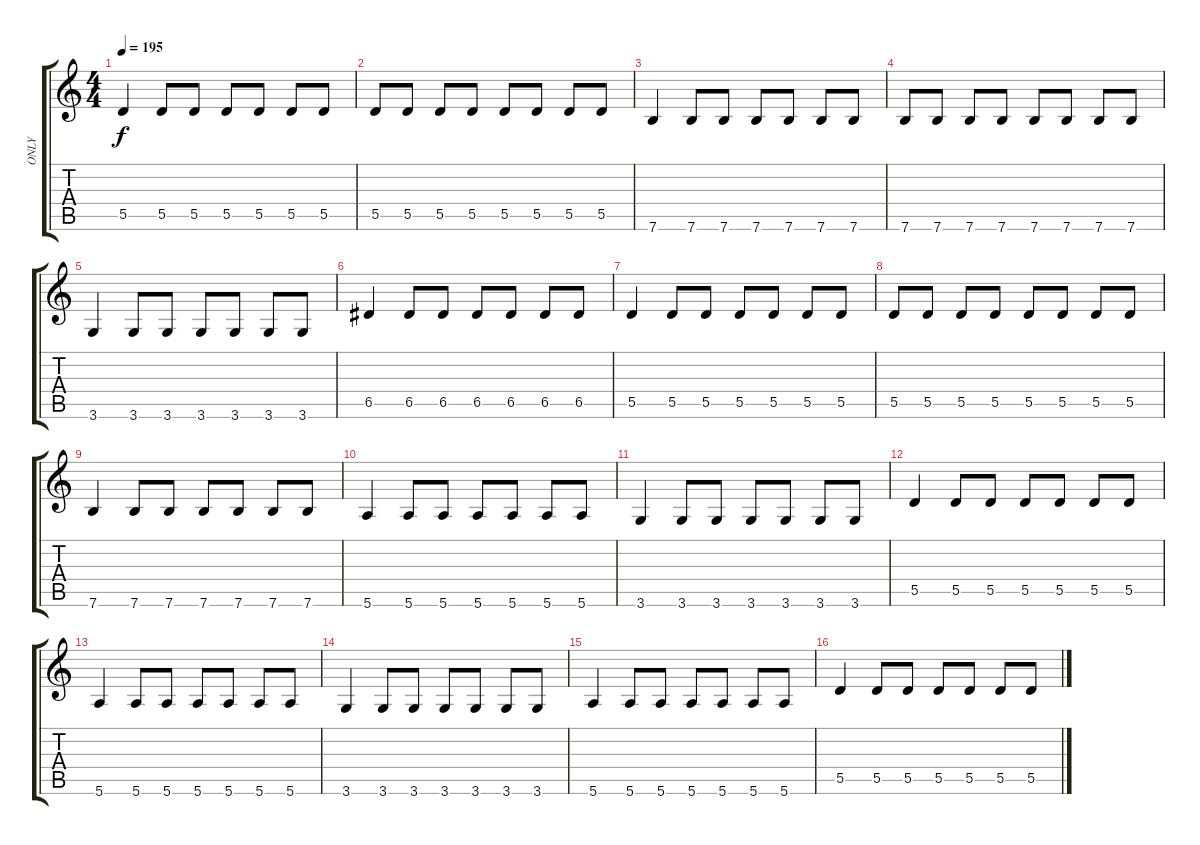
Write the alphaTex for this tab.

\track ("ONLY" "ONLY") {instrument electricbasspick}
\staff {score tabs}
\tuning (E4 B3 G3 D3 A2 E2) {hide}
\ts (4 4)
\tempo 195
\clef g2
\ks c
5.5.4{dy f} 5.5.8 5.5.8 5.5.8 5.5.8 5.5.8 5.5.8 |
5.5.8 5.5.8 5.5.8 5.5.8 5.5.8 5.5.8 5.5.8 5.5.8 |
7.6.4 7.6.8 7.6.8 7.6.8 7.6.8 7.6.8 7.6.8 |
7.6.8 7.6.8 7.6.8 7.6.8 7.6.8 7.6.8 7.6.8 7.6.8 |
3.6.4 3.6.8 3.6.8 3.6.8 3.6.8 3.6.8 3.6.8 |
6.5.4 6.5.8 6.5.8 6.5.8 6.5.8 6.5.8 6.5.8 |
5.5.4 5.5.8 5.5.8 5.5.8 5.5.8 5.5.8 5.5.8 |
5.5.8 5.5.8 5.5.8 5.5.8 5.5.8 5.5.8 5.5.8 5.5.8 |
7.6.4 7.6.8 7.6.8 7.6.8 7.6.8 7.6.8 7.6.8 |
5.6.4 5.6.8 5.6.8 5.6.8 5.6.8 5.6.8 5.6.8 |
3.6.4 3.6.8 3.6.8 3.6.8 3.6.8 3.6.8 3.6.8 |
5.5.4 5.5.8 5.5.8 5.5.8 5.5.8 5.5.8 5.5.8 |
5.6.4 5.6.8 5.6.8 5.6.8 5.6.8 5.6.8 5.6.8 |
3.6.4 3.6.8 3.6.8 3.6.8 3.6.8 3.6.8 3.6.8 |
5.6.4 5.6.8 5.6.8 5.6.8 5.6.8 5.6.8 5.6.8 |
5.5.4 5.5.8 5.5.8 5.5.8 5.5.8 5.5.8 5.5.8
